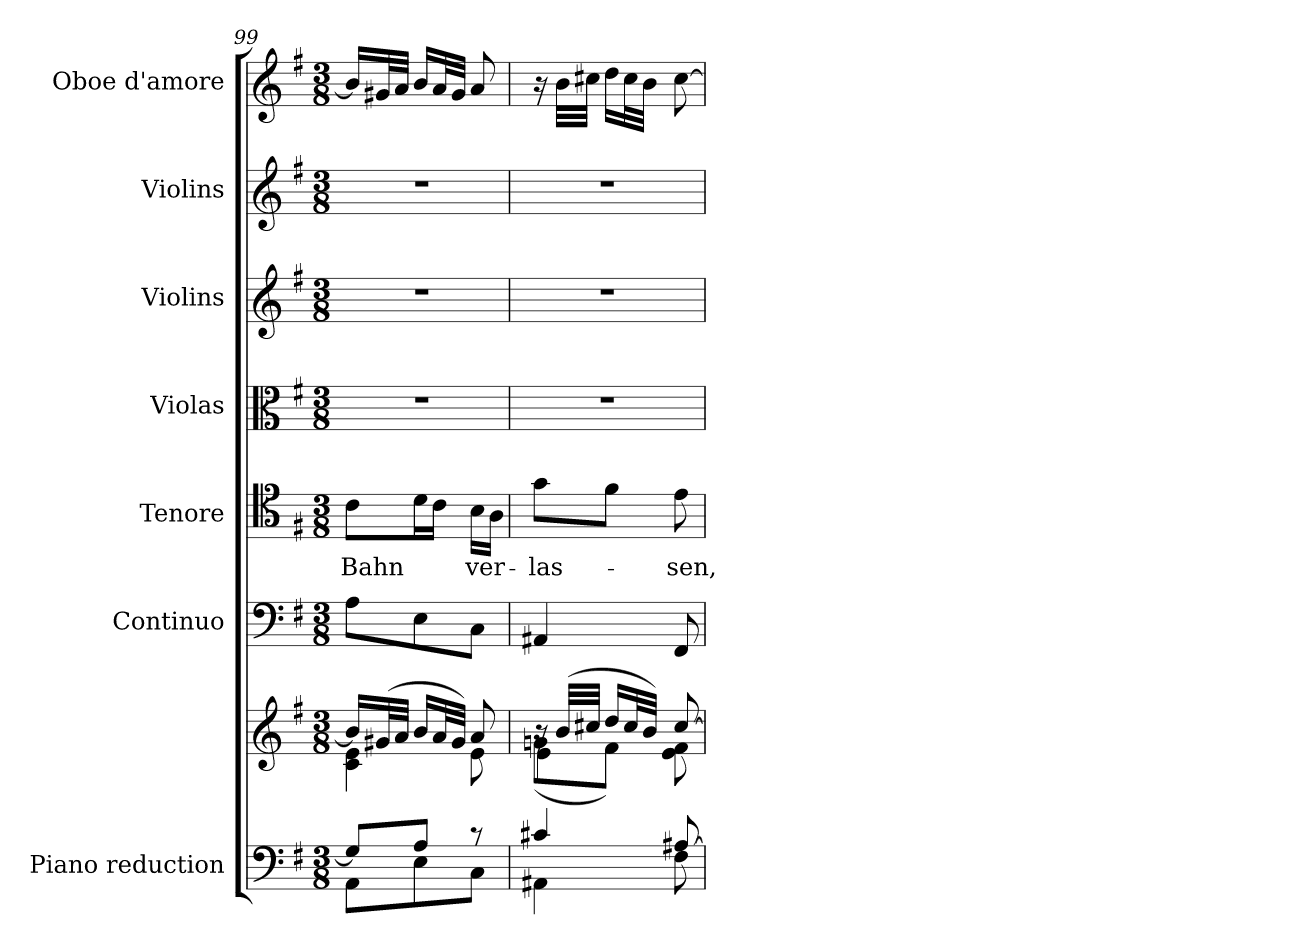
**kern	**kern	**kern	**kern	**text	**kern	**kern	**kern	**kern
*part7	*part7	*part6	*part5	*part5	*part4	*part3	*part2	*part1
*staff8	*staff7	*staff6	*staff5	*staff5	*staff4	*staff3	*staff2	*staff1
*I"Piano reduction	*	*I"Continuo	*I"Tenore	*	*I"Violas	*I"Violins	*I"Violins	*I"Oboe d'amore
*I'Pno	*	*	*	*	*	*	*	*I'Ob
*clefF4	*clefG2	*clefF4	*clefC4	*	*clefC3	*clefG2	*clefG2	*clefG2
*k[f#]	*k[f#]	*k[f#]	*k[f#]	*	*k[f#]	*k[f#]	*k[f#]	*k[f#]
*M3/8	*M3/8	*M3/8	*M3/8	*	*M3/8	*M3/8	*M3/8	*M3/8
=99	=99	=99	=99	=99	=99	=99	=99	=99
*^	*^	*	*	*	*	*	*	*
!	!	!	!	!	!	!LO:LY:b	!	!	!	!
8G#/L]	8AA\L	16b/LL]	4c\ 4e\	8A\L	8c\L	Bahn	4.r	4.r	4.r	16b/LL]
.	.	(>32g#X/L	.	.	.	.	.	.	.	32g#X/L
.	.	32a/JJJ	.	.	.	.	.	.	.	32a/JJJ
8A/J	8E\	16b/LL	.	8E\	16d\L	.	.	.	.	16b/LL
.	.	32a/L	.	.	16c\JJ	.	.	.	.	32a/L
.	.	32g#/JJJ)	.	.	.	.	.	.	.	32g#/JJJ
!	!	!	!	!	!	!LO:LY:b	!	!	!	!
8r	8C\J	8a/	8e\	8C\J	16B\LL	ver-	.	.	.	8a/
.	.	.	.	.	16A\JJ	.	.	.	.	.
=100	=100	=100	=100	=100	=100	=100	=100	=100	=100	=100
*	*	*	*^	*	*	*	*	*	*	*
!	!	!	!	!	!	!	!LO:LY:b	!	!	!	!
4c#X/	4AA#X\	16r	(<8gn\L	4e\	4AA#X/	8g\L	-las-	4.r	4.r	4.r	16r
.	.	(>32b/LLL	.	.	.	.	.	.	.	.	32b\LLL
.	.	32cc#X/JJJ	.	.	.	.	.	.	.	.	32cc#X\JJJ
.	.	16dd/LL	8f#\J)	.	.	8f#\J	.	.	.	.	16dd\LL
.	.	32cc#/L	.	.	.	.	.	.	.	.	32cc#\L
.	.	32b/JJJ)	.	.	.	.	.	.	.	.	32b\JJJ
!	!	!	!	!	!	!	!LO:LY:b	!	!	!	!
[8A#X/	8F#\	[8cc#/	8e\ 8f#\	8ryy	8FF#/	8e\	-sen,	.	.	.	[8cc#\
*v	*v	*	*	*	*	*	*	*	*	*	*
*	*v	*v	*v	*	*	*	*	*	*	*
=	=	=	=	=	=	=	=	=
*-	*-	*-	*-	*-	*-	*-	*-	*-
